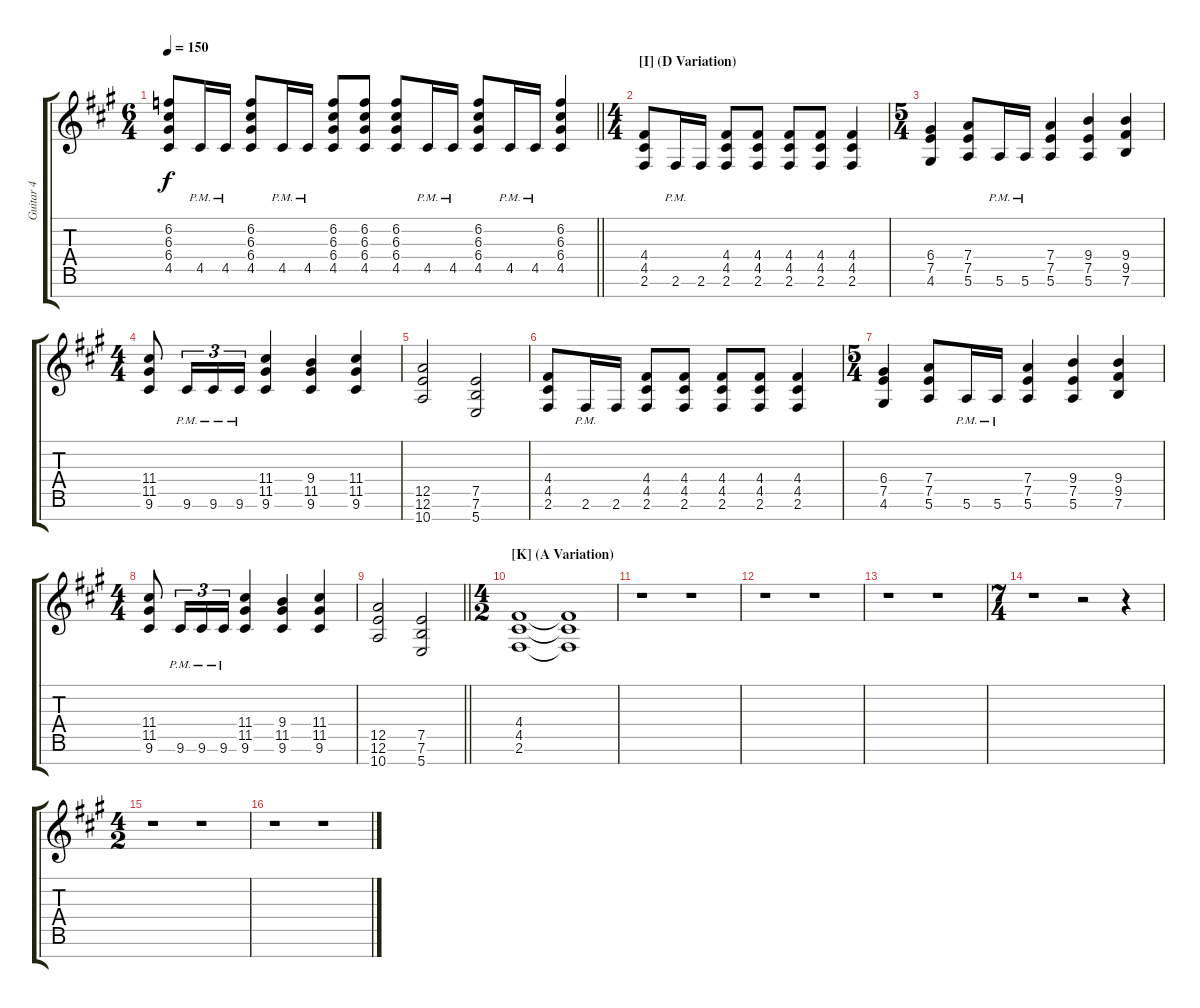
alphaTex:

\track ("Guitar 4" "Guitar 4") {instrument distortionguitar}
\staff {score tabs}
\tuning (E4 B3 G3 D3 A2 E2 B1) {hide}
\ts (6 4)
\tempo 150
\clef g2
\barLineRight lightlight
\ks f#minor
(6.2 6.3 6.4 4.5).8{dy f} 4.5{pm}.16 4.5{pm}.16 (6.2 6.3 6.4 4.5).8 4.5{pm}.16 4.5{pm}.16 (6.2 6.3 6.4 4.5).8 (6.2 6.3 6.4 4.5).8 (6.2 6.3 6.4 4.5).8 4.5{pm}.16 4.5{pm}.16 (6.2 6.3 6.4 4.5).8 4.5{pm}.16 4.5{pm}.16 (6.2 6.3 6.4 4.5).4 |
\ts (4 4)
\section ("" "[I] (D Variation)")
(4.4 4.5 2.6).8 2.6{pm}.16 2.6.16 (4.4 4.5 2.6).8 (4.4 4.5 2.6).8 (4.4 4.5 2.6).8 (4.4 4.5 2.6).8 (4.4 4.5 2.6).4 |
\ts (5 4)
(6.4 7.5 4.6).4 (7.4 7.5 5.6).8 5.6{pm}.16 5.6{pm}.16 (7.4 7.5 5.6).4 (9.4 7.5 5.6).4 (9.4 9.5 7.6).4 |
\ts (4 4)
(11.4 11.5 9.6).8 9.6{pm}.16{tu (3 2)} 9.6{pm}.16{tu (3 2)} 9.6{pm}.16{tu (3 2)} (11.4 11.5 9.6).4 (9.4 11.5 9.6).4 (11.4 11.5 9.6).4 |
(12.5 12.6 10.7).2 (7.5 7.6 5.7).2 |
(4.4 4.5 2.6).8 2.6{pm}.16 2.6.16 (4.4 4.5 2.6).8 (4.4 4.5 2.6).8 (4.4 4.5 2.6).8 (4.4 4.5 2.6).8 (4.4 4.5 2.6).4 |
\ts (5 4)
(6.4 7.5 4.6).4 (7.4 7.5 5.6).8 5.6{pm}.16 5.6{pm}.16 (7.4 7.5 5.6).4 (9.4 7.5 5.6).4 (9.4 9.5 7.6).4 |
\ts (4 4)
(11.4 11.5 9.6).8 9.6{pm}.16{tu (3 2)} 9.6{pm}.16{tu (3 2)} 9.6{pm}.16{tu (3 2)} (11.4 11.5 9.6).4 (9.4 11.5 9.6).4 (11.4 11.5 9.6).4 |
\barLineRight lightlight
(12.5 12.6 10.7).2 (7.5 7.6 5.7).2 |
\ts (4 2)
\section ("" "[K] (A Variation)")
(4.4 4.5 2.6).1{volume 0} (4.4{t} 4.5{t} 2.6{t}).1 |
r.1 r.1 |
r.1{volume 12} r.1 |
r.1 r.1 |
\ts (7 4)
r.1 r.2 r.4 |
\ts (4 2)
r.1 r.1 |
r.1 r.1
